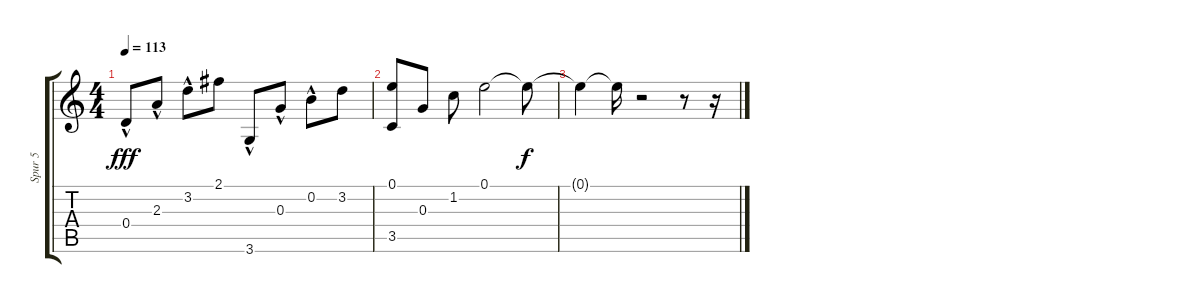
\track ("Spur 5" "Spur 5") {instrument acousticguitarsteel}
\staff {score tabs}
\tuning (E4 B3 G3 D3 A2 E2) {hide}
\ts (4 4)
\tempo 113
\clef g2
\ks c
0.4{hac}.8{dy fff} 2.3{hac}.8 3.2{hac}.8 2.1.8 3.6{hac}.8 0.3{hac}.8 0.2{hac}.8 3.2.8 |
(0.1 3.5).8 0.3.8 1.2.8 0.1.2 0.1{t}.8{dy f} |
0.1{t}.4 0.1{t}.16 r.2 r.8 r.16
